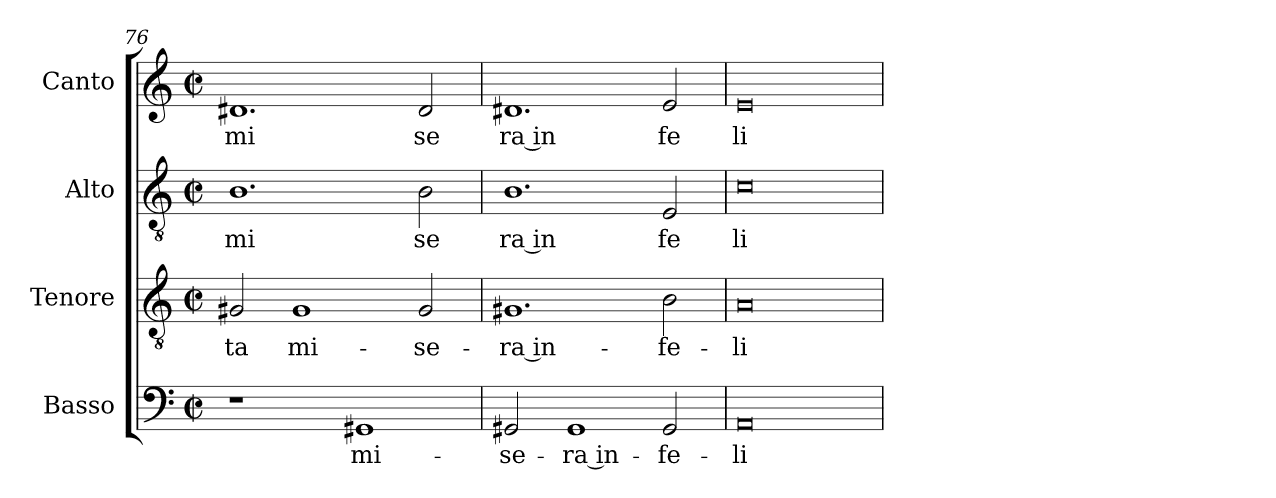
**kern	**text	**kern	**text	**kern	**text	**kern	**text
*part4	*part4	*part3	*part3	*part2	*part2	*part1	*part1
*staff4	*staff4	*staff3	*staff3	*staff2	*staff2	*staff1	*staff1
*I"Basso	*	*I"Tenore	*	*I"Alto	*	*I"Canto	*
*clefF4	*	*clefGv2	*	*clefGv2	*	*clefG2	*
*M2/2	*	*M2/2	*	*M2/2	*	*M2/2	*
*met(c|)	*	*met(c|)	*	*met(c|)	*	*met(c|)	*
=76	=76	=76	=76	=76	=76	=76	=76
!	!	!	!LO:LY:b:cj	!	!LO:LY:b:cj	!	!LO:LY:b:cj
1r	.	2G#X/	-ta	1.B	mi	1.d#	mi
!	!	!	!LO:LY:b:cj	!	!	!	!
.	.	1G#	mi-	.	.	.	.
!	!LO:LY:b:cj	!	!	!	!	!	!
1GG#X	mi-	.	.	.	.	.	.
!	!	!	!LO:LY:b:cj	!	!LO:LY:b:cj	!	!LO:LY:b:cj
.	.	2G#/	-se-	2B\	se	2d#/	se
=77	=77	=77	=77	=77	=77	=77	=77
!	!LO:LY:b:cj	!	!LO:LY:b:rj	!	!LO:LY:b:rj	!	!LO:LY:b:rj
2GG#X/	-se-	1.G#X	-ra in-	1.B	ra in	1.d#	ra in
!	!LO:LY:b:rj	!	!	!	!	!	!
1GG#	-ra in-	.	.	.	.	.	.
!	!LO:LY:b:cj	!	!LO:LY:b:cj	!	!LO:LY:b:cj	!	!LO:LY:b:cj
2GG#/	-fe-	2B\	-fe-	2E/	fe	2e/	fe
=78	=78	=78	=78	=78	=78	=78	=78
!	!LO:LY:b:cj	!	!LO:LY:b:cj	!	!LO:LY:b:cj	!	!LO:LY:b:cj
0AA	-li-	0A	-li-	0c	li	0e	li
=	=	=	=	=	=	=	=
*-	*-	*-	*-	*-	*-	*-	*-
